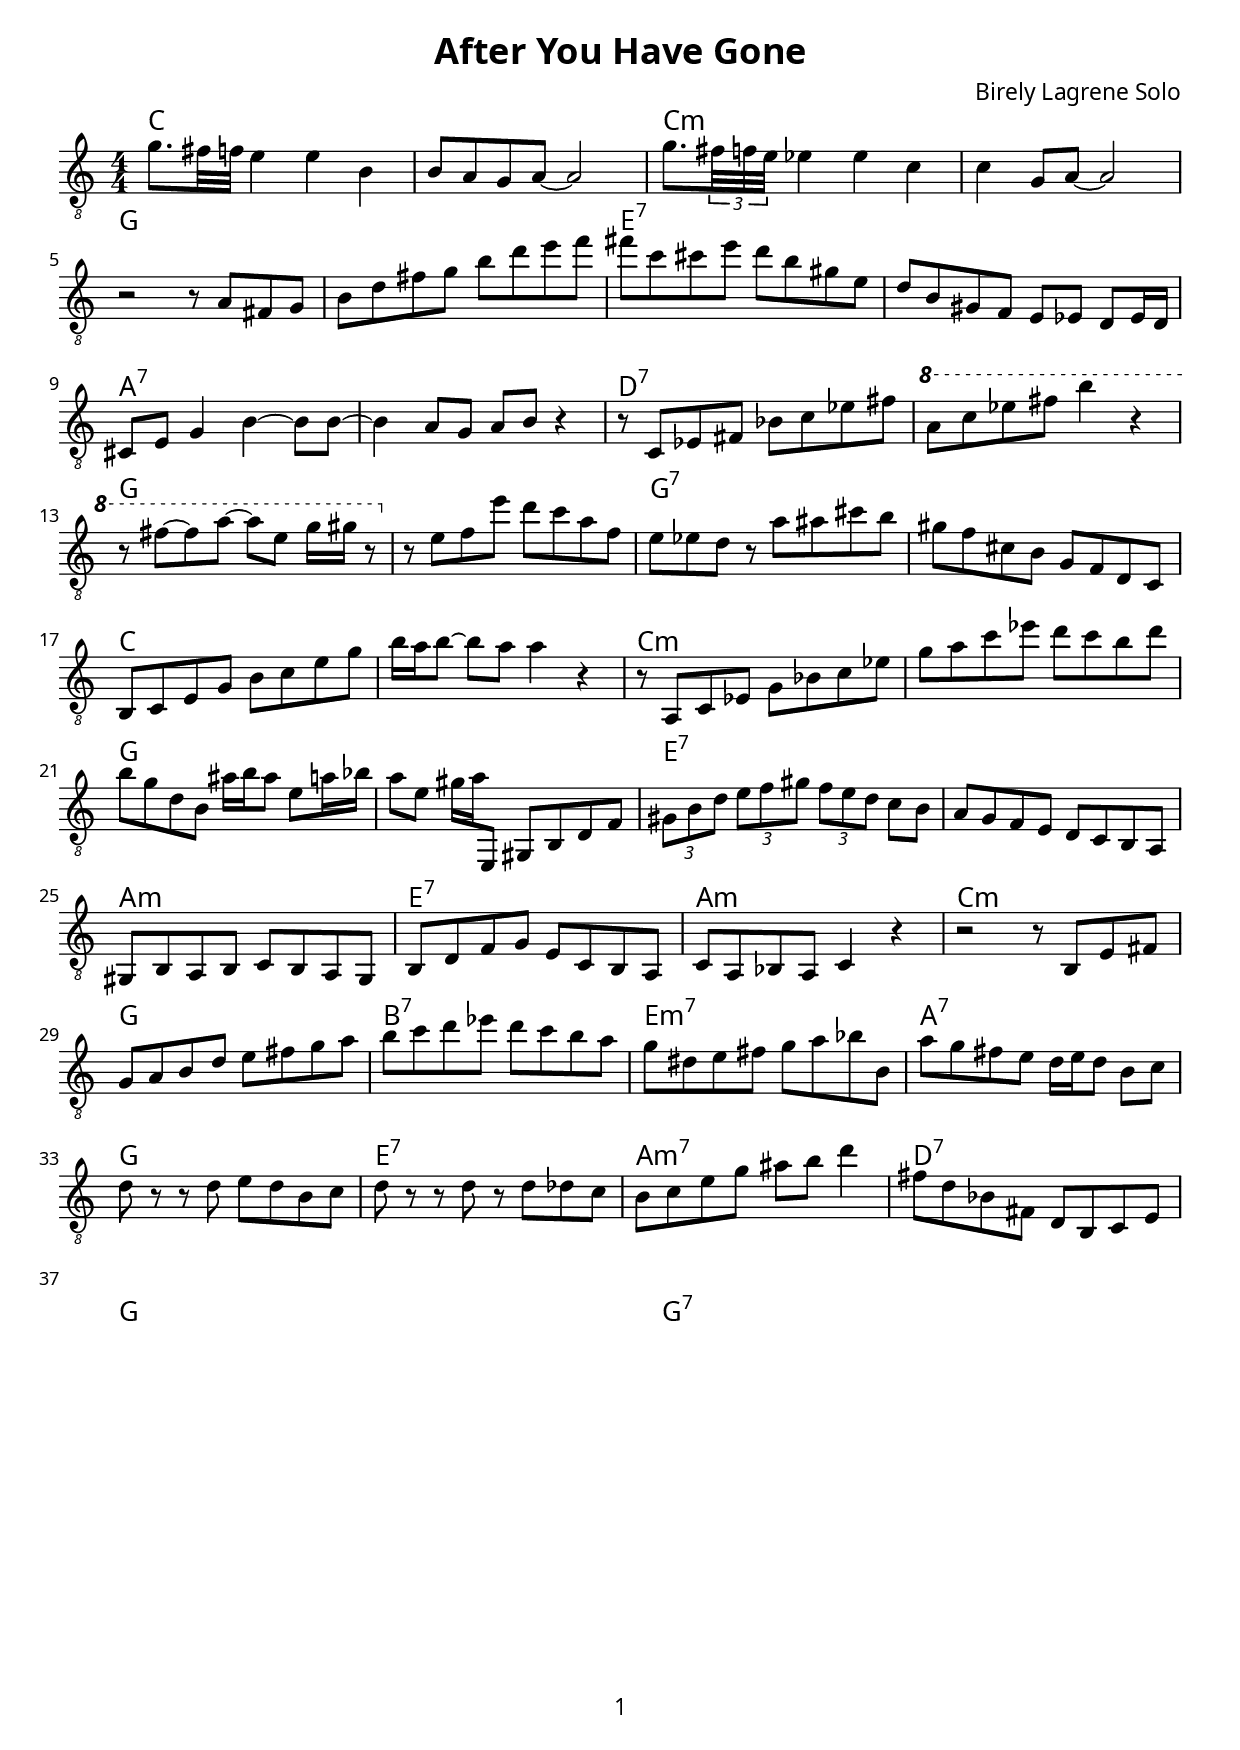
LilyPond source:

% {{{ PARAMETRI
  myTitle = "After You Have Gone"
  mySubTitle = "Birely Lagrene Solo"
  myKey = \key c \major
  myTime = \time 4/4 
  myTempo =  #(ly:make-moment 190 4)
% }}}

% INTESTAZIONE {{{
\version "2.18.2"

\header {
  title = \myTitle
  composer = \mySubTitle
}

\paper{
  print-first-page-number = ##t
  oddHeaderMarkup = \markup \null
  evenHeaderMarkup = \markup \null
  oddFooterMarkup = \markup {
    \fill-line {
      \on-the-fly \print-page-number-check-first
      \fromproperty #'page:page-number-string
    }
  }
  evenFooterMarkup = \oddFooterMarkup
  #(set-global-staff-size 10)
  myStaffSize = #20
  fonts = #(make-pango-font-tree
  "FontAwesome"
  "FontAwesome"
  "FontAwesome"
  (/ myStaffSize 20))
}

global = {
  \myKey
  \numericTimeSignature
  \myTime
  \set Score.markFormatter = #format-mark-box-alphabet
}
\layout { indent = #0 }
%}}}

% {{{ TEMA
  temaSolo = {
    g'8. fis32 f32 e4 e b | b8 a g a~ a2 | 
    g'8. \tuplet 3/2 16 {fis32 f32 e} ees4 ees c | c4 g8 a~ a2 |
    r2 r8 a8 fis g | b d fis g b d e f | 
    fis c cis e d b gis e | d b gis f e es d ees16 d |
    cis8 e g4 b4~ b8 b8~ | b4 a8 g a b r4 | 
    r8 c,8 ees fis bes c ees fis | \ottava #1 a c ees fis b4 r4 |
    r8 fis~ fis a~ a e g16 gis r8 | \ottava #0 r8 e, f e' d c a f | 
    e ees d r8 a' ais cis b | gis f cis b g f d c |
    b8 c e g b c e g | b16 a b8~ b a a4 r4 | 
    r8 a,, c ees g bes c ees | g a c ees d c b d |
    b g d b ais'16 b ais8 e a16 bes | a8 e gis16 a e,,8 gis8 b d f | 
    \tuplet 3/2 {gis8 b d} \tuplet 3/2 {e f gis} \tuplet 3/2 {f e d} c8 b | a g f e d c b a |
    gis b a b c b a gis | b d f g e c b a | 
    c a bes a c4 r4 | r2 r8 b e fis |
    g a b d e fis g a | b c d ees d c b a | 
    g dis e fis g a bes b, | a' g fis e d16 e d8 b8 c |
    d8 r r d e d b c | d8 r r d r d des c | 
    b c e g ais b d4 | fis,8 d bes fis d b c e |
    % gis errato?
  }
% }}}

% {{{ ACCORDI
  accordiA = \chordmode{
    c1 | c1: | c1:m | c1:m | g1 | g1 | e1:7 | e1:7 | \break
    a1:7 | a1:7 | d1:7 | d1:7 | g1 | g1 | g1:7 | g1:7 | \break
    c1 | c1: | c1:m | c1:m | g1 | g1 | e1:7 | e1:7 | \break
    a1:m | e1:7 | a1:m | c1:m | g1 | b1:7 | e1:m7 | a1:7 | \break
    g1 | e1:7 | a1:m7 | d1:7 | g1 | g1 | g1:7 | g1:7 | \break
  }
% }}}

% SCORE {{{
tema = \relative c' {
  \temaSolo \break
}

chordsPart ={
  \new ChordNames {
    \set chordChanges = ##t
    \accordiA
    % \accordiA
  }
}

temaPart = \new Staff \with {
  instrumentName = ""
  midiInstrument = "piano"
} { \clef "treble_8" \global \tema }

scoreContent = << 
  \chordsPart
  \temaPart
>>
%}}}

% {{{ BOOKS
  \book{
    \bookOutputSuffix "C"
    \score {
      \scoreContent
      \layout {}
      \midi { \context { \Score tempoWholesPerMinute = #(ly:make-moment 190 4) } }
    }
  }
% }}}
